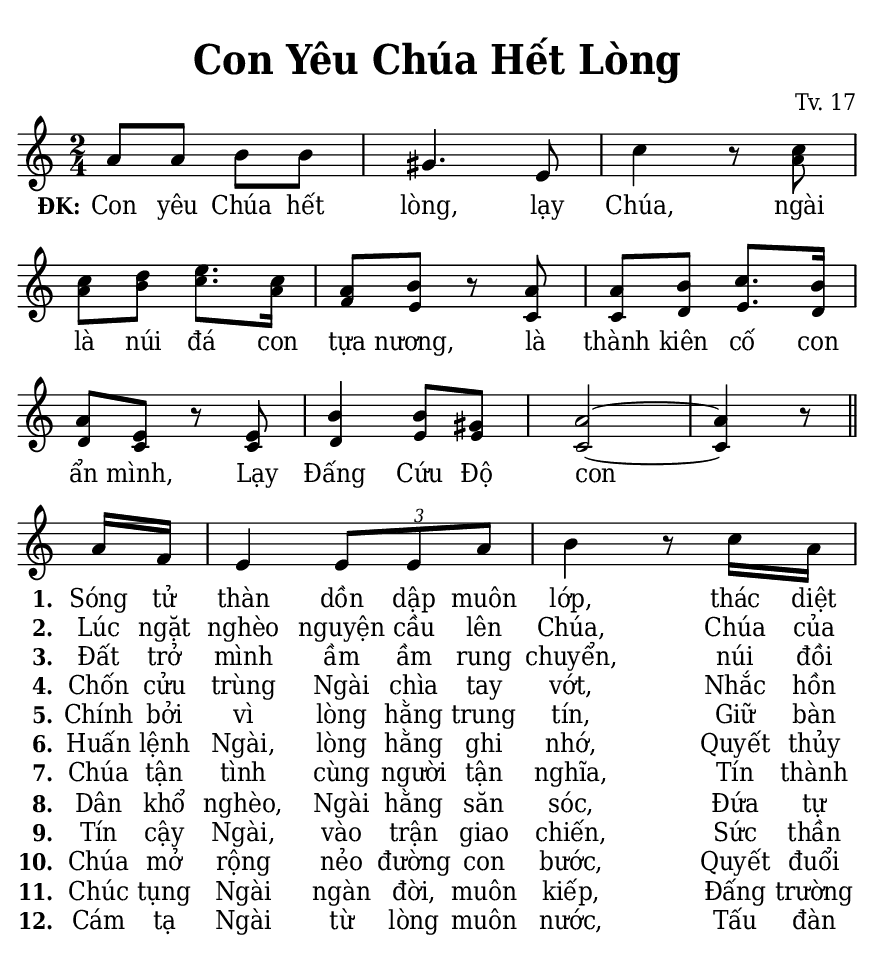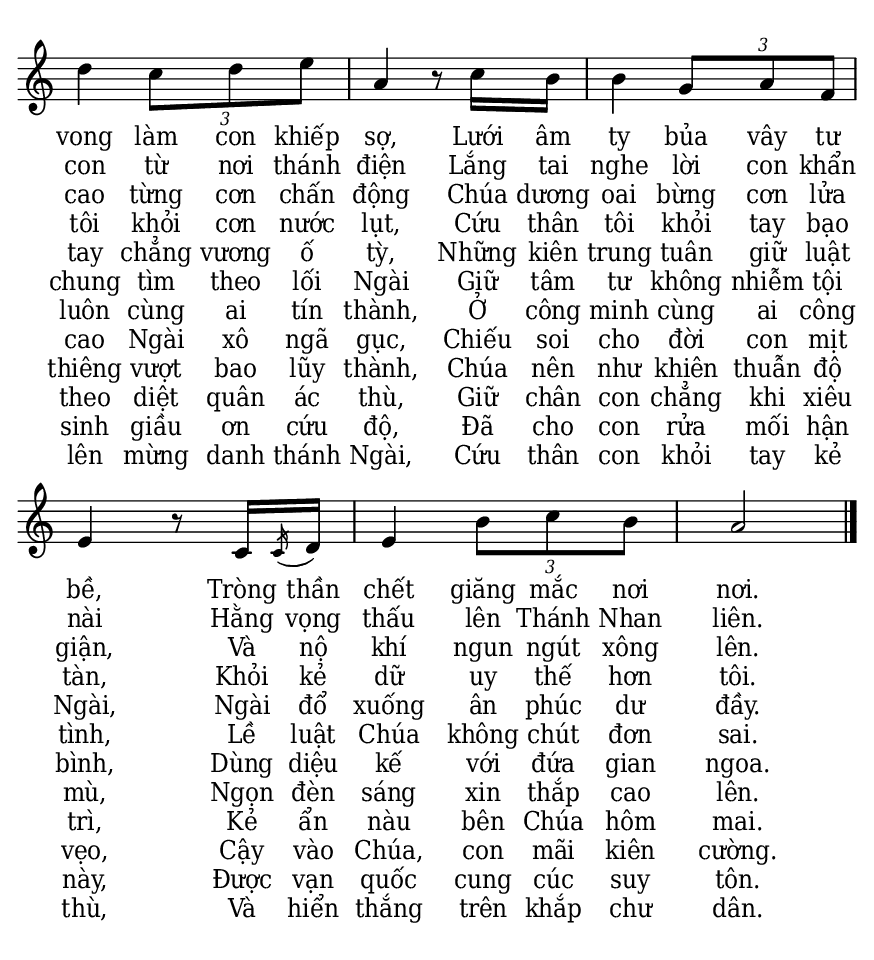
% Cài đặt chung\
\version "2.22.1"
\include "english.ly"

\header {
  title = \markup { \fontsize #1 "Con Yêu Chúa Hết Lòng" }
  composer = "Tv. 17"
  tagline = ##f
}

% Nhạc phiên khúc
nhacPhienKhucSop = \relative c'' {
  a8 a b b |
  gs4. e8 |
  c'4 r8 c | \break
  c d e8. c16 |
  a8 b r a |
  a b c8. b16 |
  a8 e r e |
  b'4 b8 gs |
  a2 ~ |
  a4 r8 \bar "||" \break
  
  a16 f |
  e4 \tuplet 3/2 { e8 e a } |
  b4 r8 c16 a |
  d4 \tuplet 3/2 { c8 d e } |
  a,4 r8 c16 b |
  b4 \tuplet 3/2 { g8 a f } |
  e4 r8 c16 \slashedGrace { c16 ( } d) |
  e4 \tuplet 3/2 { b'8 c b } |
  a2 \bar "|."
}

nhacPhienKhucAlto = \relative c'' {
  a8 a b b |
  gs4. e8 |
  c'4 r8 a |
  a b c8. a16 |
  f8 e r c |
  c d e8. d16 |
  d8 c r c |
  d4 e8 e |
  c2 ~ |
  c4 r8
}

% Lời phiên khúc
loiPhienKhucSop = \lyrics {
  \set stanza = "ĐK:"
  Con yêu Chúa hết lòng,
  lạy Chúa, ngài là núi đá con tựa nương,
  là thành kiên cố con ẩn mình,
  Lạy Đấng Cứu Độ con
  <<
    {
      \set stanza = "1."
      Sóng tử thàn dồn dập muôn lớp,
      thác diệt vong làm con khiếp sợ,
      Lưới âm ty bủa vây tư bề,
      Tròng thần chết giăng mắc nơi nơi.
    }
    \new Lyrics {
	    \set associatedVoice = "beSop"
	    \set stanza = "2."
	    Lúc ngặt nghèo nguyện cầu lên Chúa,
	    Chúa của con từ nơi thánh điện
	    Lắng tai nghe lời con khẩn nài
	    Hằng vọng thấu lên Thánh Nhan liên.
    }
    \new Lyrics {
	    \set associatedVoice = "beSop"
	    \set stanza = "3."
	    Đất trở mình ầm ầm rung chuyển,
	    núi đồi cao từng cơn chấn động
	    Chúa dương oai bừng cơn lửa giận,
	    Và nộ khí ngun ngút xông lên.
    }
    \new Lyrics {
	    \set associatedVoice = "beSop"
	    \set stanza = "4."
	    Chốn cửu trùng Ngài chìa tay vớt,
	    Nhắc hồn tôi khỏi cơn nước lụt,
	    Cứu thân tôi khỏi tay bạo tàn,
	    Khỏi kẻ dữ uy thế hơn tôi.
    }
    \new Lyrics {
	    \set associatedVoice = "beSop"
	    \set stanza = "5."
	    Chính bởi vì lòng hằng trung tín,
	    Giữ bàn tay chẳng vương ố tỳ,
	    Những kiên trung tuân giữ luật Ngài,
	    Ngài đổ xuống ân phúc dư đầy.
    }
    \new Lyrics {
	    \set associatedVoice = "beSop"
	    \set stanza = "6."
	    Huấn lệnh Ngài, lòng hằng ghi nhớ,
	    Quyết thủy chung tìm theo lối Ngài
	    Giữ tâm tư không nhiễm tội tình,
	    Lề luật Chúa không chút đơn sai.
    }
    \new Lyrics {
	    \set associatedVoice = "beSop"
	    \set stanza = "7."
	    Chúa tận tình cùng người tận nghĩa,
	    Tín thành luôn cùng ai tín thành,
	    Ở công minh cùng ai công bình,
	    Dùng diệu kế với đứa gian ngoa.
    }
    \new Lyrics {
	    \set associatedVoice = "beSop"
	    \set stanza = "8."
	    Dân khổ nghèo, Ngài hằng săn sóc,
	    Đứa tự cao Ngài xô ngã gục,
	    Chiếu soi cho đời con mịt mù,
	    Ngọn đèn sáng xin thắp cao lên.
    }
    \new Lyrics {
	    \set associatedVoice = "beSop"
	    \set stanza = "9."
	    Tín cậy Ngài, vào trận giao chiến,
	    Sức thần thiêng vượt bao lũy thành,
	    Chúa nên như khiên thuẫn độ trì,
	    Kẻ ẩn nàu bên Chúa hôm mai.
    }
    \new Lyrics {
	    \set associatedVoice = "beSop"
	    \set stanza = "10."
	    Chúa mở rộng nẻo đường con bước,
	    Quyết đuổi theo diệt quân ác thù,
	    Giữ chân con chẳng khi xiêu vẹo,
	    Cậy vào Chúa, con mãi kiên cường.
    }
    \new Lyrics {
	    \set associatedVoice = "beSop"
	    \set stanza = "11."
	    Chúc tụng Ngài ngàn đời, muôn kiếp,
	    Đấng trường sinh giầu ơn cứu độ,
	    Đã cho con rửa mối hận này,
	    Được vạn quốc cung cúc suy tôn.
    }
    \new Lyrics {
	    \set associatedVoice = "beSop"
	    \set stanza = "12."
	    Cám tạ Ngài từ lòng muôn nước,
	    Tấu đàn lên mừng danh thánh Ngài,
	    Cứu thân con khỏi tay kẻ thù,
	    Và hiển thắng trên khắp chư dân.
    }
  >>
}

% Dàn trang
\paper {
  #(set-paper-size "a5")
  top-margin = 10\mm
  bottom-margin = 3\mm
  left-margin = 3\mm
  right-margin = 3\mm
  indent = #0
  #(define fonts
	 (make-pango-font-tree "Deja Vu Serif Condensed"
	 		       "Deja Vu Serif Condensed"
			       "Deja Vu Serif Condensed"
			       (/ 20 20)))
  print-page-number = ##f
  page-count = #2
  ragged-bottom = ##t
  system-system-spacing = #'((basic-distance . 0.1) (padding . 2.5))
}

TongNhip = {
  \key c \major \time 2/4
  \set Timing.beamExceptions = #'()
  \set Timing.baseMoment = #(ly:make-moment 1/4)
}

% Đổi kích thước nốt cho bè phụ
notBePhu =
#(define-music-function (font-size music) (number? ly:music?)
   (for-some-music
     (lambda (m)
       (if (music-is-of-type? m 'rhythmic-event)
           (begin
             (set! (ly:music-property m 'tweaks)
                   (cons `(font-size . ,font-size)
                         (ly:music-property m 'tweaks)))
             #t)
           #f))
     music)
   music)

\score {
  \new ChoirStaff <<
    \new Staff \with {
        \consists "Merge_rests_engraver"
        printPartCombineTexts = ##f
      }
      <<
      \new Voice \TongNhip \partCombine 
        \nhacPhienKhucSop
        \notBePhu -1 { \nhacPhienKhucAlto }
      \new NullVoice = beSop \nhacPhienKhucSop
      \new Lyrics \lyricsto beSop \loiPhienKhucSop
      >>
  >>
  \layout {
    \override Lyrics.LyricSpace.minimum-distance = #0.8
    \override Score.BarNumber.break-visibility = ##(#f #f #f)
    \override Score.SpacingSpanner.uniform-stretching = ##t
  } 
}
